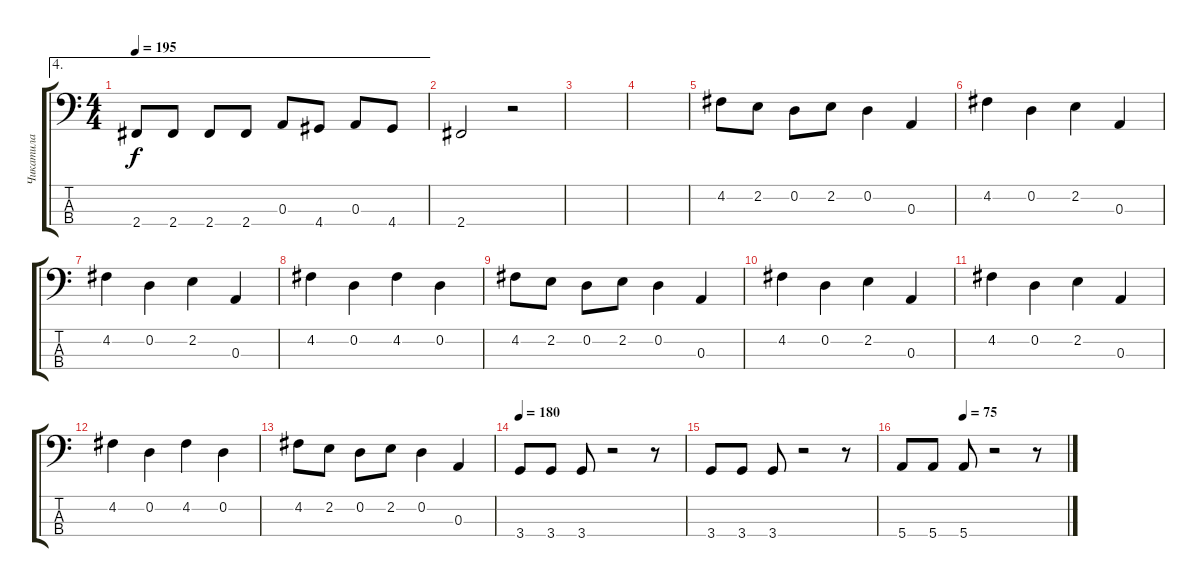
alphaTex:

\track ("Чикатила" "Чикатила") {instrument electricbasspick}
\staff {score tabs}
\tuning (G2 D2 A1 E1) {hide}
\ae 4
\ts (4 4)
\tempo 195
\clef f4
\ks c
2.4.8{dy f} 2.4.8 2.4.8 2.4.8 0.3.8 4.4.8 0.3.8 4.4.8 |
2.4.2 r.2 |
|
|
4.2.8{volume 8} 2.2.8 0.2.8 2.2.8 0.2.4 0.3.4 |
4.2.4 0.2.4 2.2.4 0.3.4 |
4.2.4 0.2.4 2.2.4 0.3.4 |
4.2.4 0.2.4 4.2.4 0.2.4 |
4.2.8 2.2.8 0.2.8 2.2.8 0.2.4 0.3.4 |
4.2.4{balance 12} 0.2.4 2.2.4 0.3.4 |
4.2.4{balance 6} 0.2.4 2.2.4 0.3.4 |
4.2.4{balance 12} 0.2.4 4.2.4 0.2.4 |
4.2.8{balance 6} 2.2.8 0.2.8 2.2.8 0.2.4 0.3.4 |
\tempo 180
3.4.8{volume 14} 3.4.8 3.4.8 r.2 r.8 |
3.4.8 3.4.8 3.4.8 r.2 r.8 |
\tempo (75 0.375)
5.4.8 5.4.8 5.4.8 r.2 r.8
